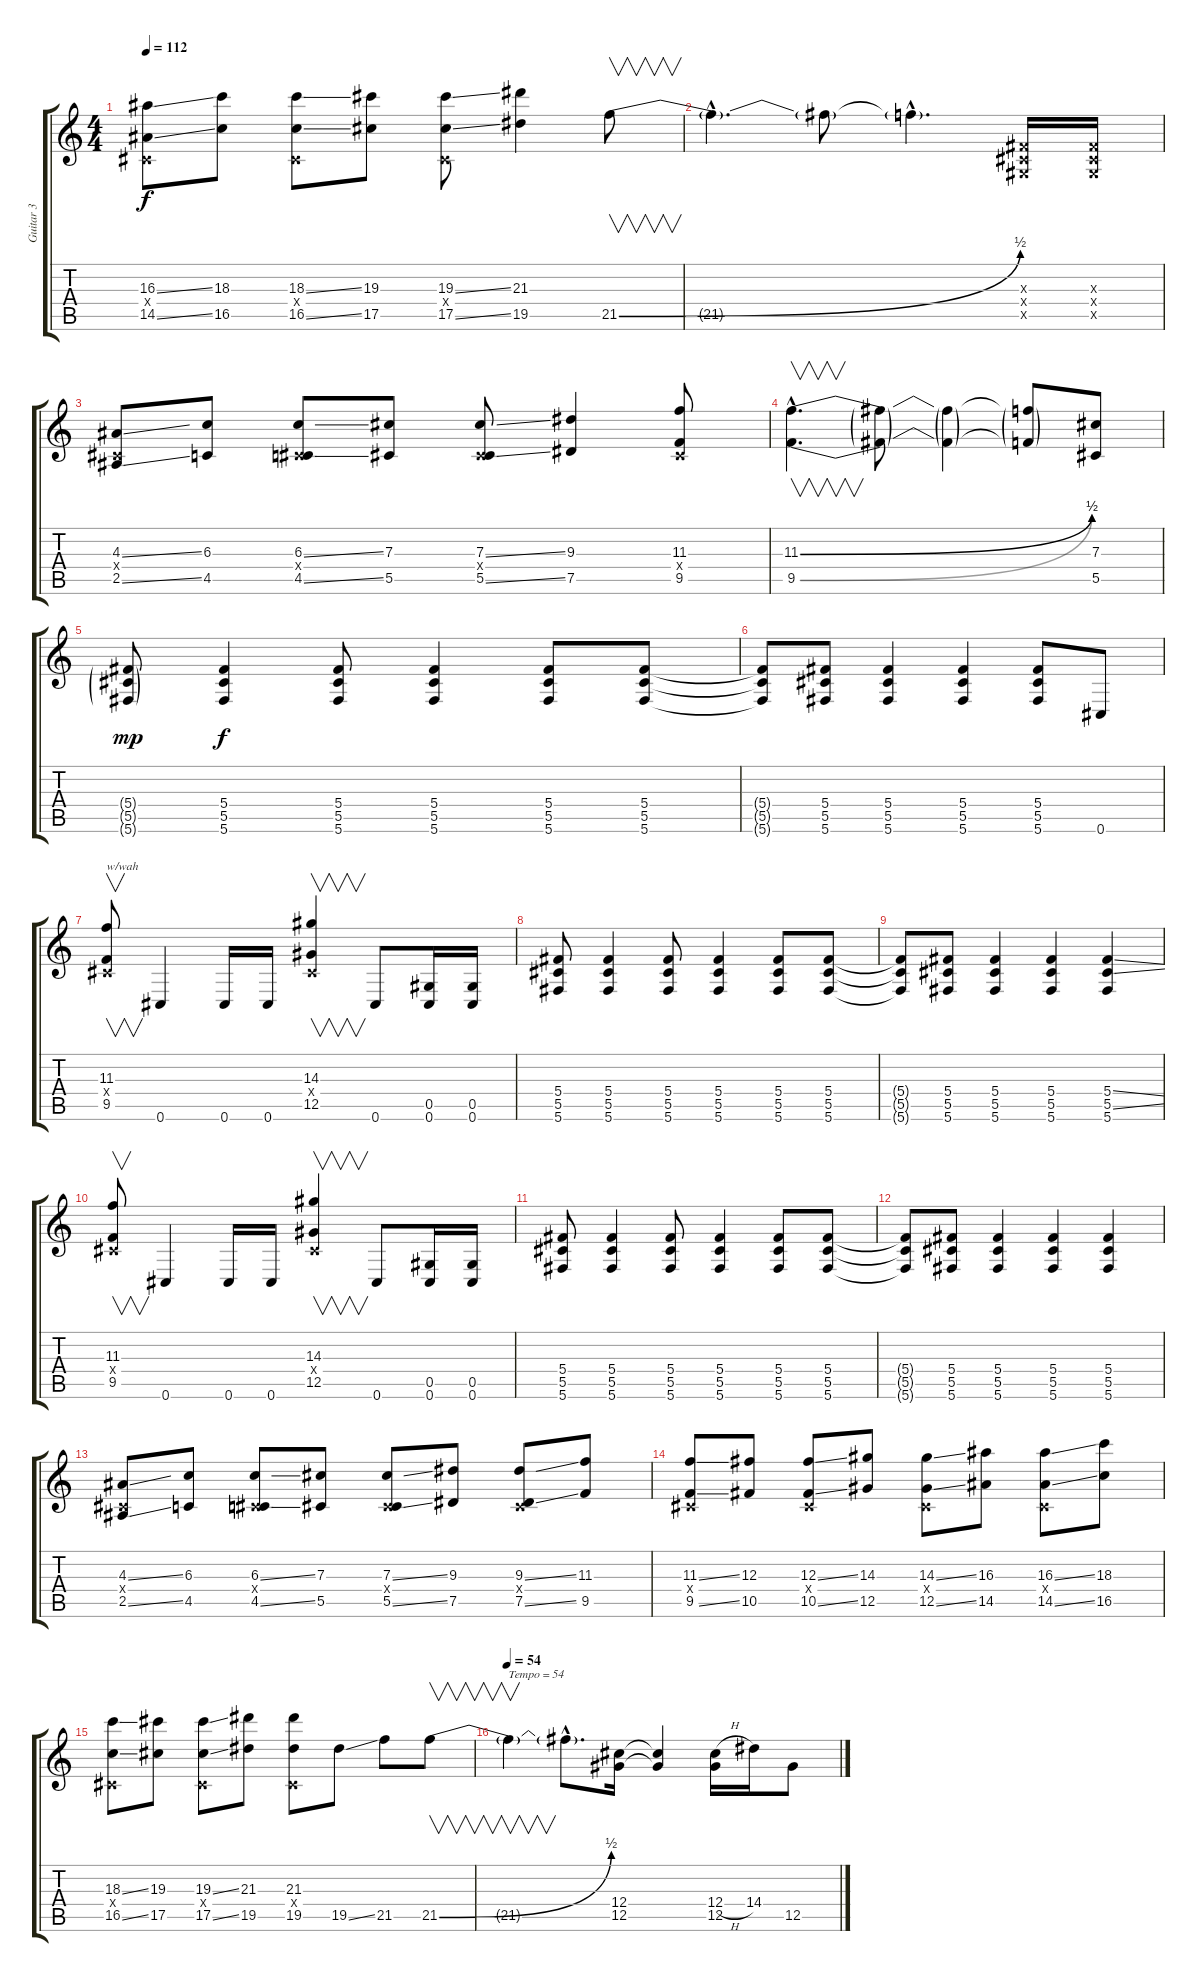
\track ("Guitar 3" "Guitar 3") {instrument distortionguitar}
\staff {score tabs}
\tuning (Eb4 Bb3 Gb3 Db3 Ab2 Db2) {hide}
\ts (4 4)
\tempo 112
\clef g2
\ks c
(16.3{ss} 0.4{x} 14.5{ss}).8{dy f} (18.3 16.5).8 (18.3{ss} 0.4{x} 16.5{ss}).8 (19.3 17.5).8 (19.3{ss} 0.4{x} 17.5{ss}).8 (21.3 19.5).4 21.5{be (bend 0 0 60 2)}.8{v} |
21.5{hac t}.4{d} 21.5{t}.8 21.5{hac t}.4{d} (0.3{x} 0.4{x} 0.5{x}).16 (0.3{x} 0.4{x} 0.5{x}).16 |
(4.3{ss} 0.4{x} 2.5{ss}).8 (6.3 4.5).8 (6.3{ss} 0.4{x} 4.5{ss}).8 (7.3 5.5).8 (7.3{ss} 0.4{x} 5.5{ss}).8 (9.3 7.5).4 (11.3 0.4{x} 9.5).8 |
(11.3{be (bend 0 0 60 2) hac} 9.5{be (bend 0 0 60 2) hac}).4{v d} (11.3{t} 9.5{t}).8 (11.3{t} 9.5{t}).4 (11.3{t} 9.5{t}).8 (7.3 5.5).8 |
(5.4{g} 5.5{g} 5.6{g}).8{dy mp} (5.4 5.5 5.6).4{dy f} (5.4 5.5 5.6).8 (5.4 5.5 5.6).4 (5.4 5.5 5.6).8 (5.4 5.5 5.6).8 |
(5.4{t} 5.5{t} 5.6{t}).8 (5.4 5.5 5.6).8 (5.4 5.5 5.6).4 (5.4 5.5 5.6).4 (5.4 5.5 5.6).8 0.6.8 |
(11.3 0.4{x} 9.5).8{v txt "w/wah"} 0.6.4 0.6.16 0.6.16 (14.3 0.4{x} 12.5).4{v} 0.6.8 (0.5 0.6).16 (0.5 0.6).16 |
(5.4 5.5 5.6).8 (5.4 5.5 5.6).4 (5.4 5.5 5.6).8 (5.4 5.5 5.6).4 (5.4 5.5 5.6).8 (5.4 5.5 5.6).8 |
(5.4{t} 5.5{t} 5.6{t}).8 (5.4 5.5 5.6).8 (5.4 5.5 5.6).4 (5.4 5.5 5.6).4 (5.4{ss} 5.5{ss} 5.6).4 |
(11.3 0.4{x} 9.5).8{v} 0.6.4 0.6.16 0.6.16 (14.3 0.4{x} 12.5).4{v} 0.6.8 (0.5 0.6).16 (0.5 0.6).16 |
(5.4 5.5 5.6).8 (5.4 5.5 5.6).4 (5.4 5.5 5.6).8 (5.4 5.5 5.6).4 (5.4 5.5 5.6).8 (5.4 5.5 5.6).8 |
(5.4{t} 5.5{t} 5.6{t}).8 (5.4 5.5 5.6).8 (5.4 5.5 5.6).4 (5.4 5.5 5.6).4 (5.4 5.5 5.6).4 |
(4.3{ss} 0.4{x} 2.5{ss}).8 (6.3 4.5).8 (6.3{ss} 0.4{x} 4.5{ss}).8 (7.3 5.5).8 (7.3{ss} 0.4{x} 5.5{ss}).8 (9.3 7.5).8 (9.3{ss} 0.4{x} 7.5{ss}).8 (11.3 9.5).8 |
(11.3{ss} 0.4{x} 9.5{ss}).8 (12.3 10.5).8 (12.3{ss} 0.4{x} 10.5{ss}).8 (14.3 12.5).8 (14.3{ss} 0.4{x} 12.5{ss}).8 (16.3 14.5).8 (16.3{ss} 0.4{x} 14.5{ss}).8 (18.3 16.5).8 |
(18.3{ss} 0.4{x} 16.5{ss}).8 (19.3 17.5).8 (19.3{ss} 0.4{x} 17.5{ss}).8 (21.3 19.5).8 (21.3 0.4{x} 19.5).8 19.5{ss}.8 21.5.8 21.5{be (bend 0 0 60 2)}.8{v} |
\tempo 54
21.5{t}.4{v txt "Tempo = 54"} 21.5{hac t}.8{d} (12.4 12.5).16 (12.4{t} 12.5{t}).4 (12.4{h} 12.5).16 14.4.16 12.5.8
